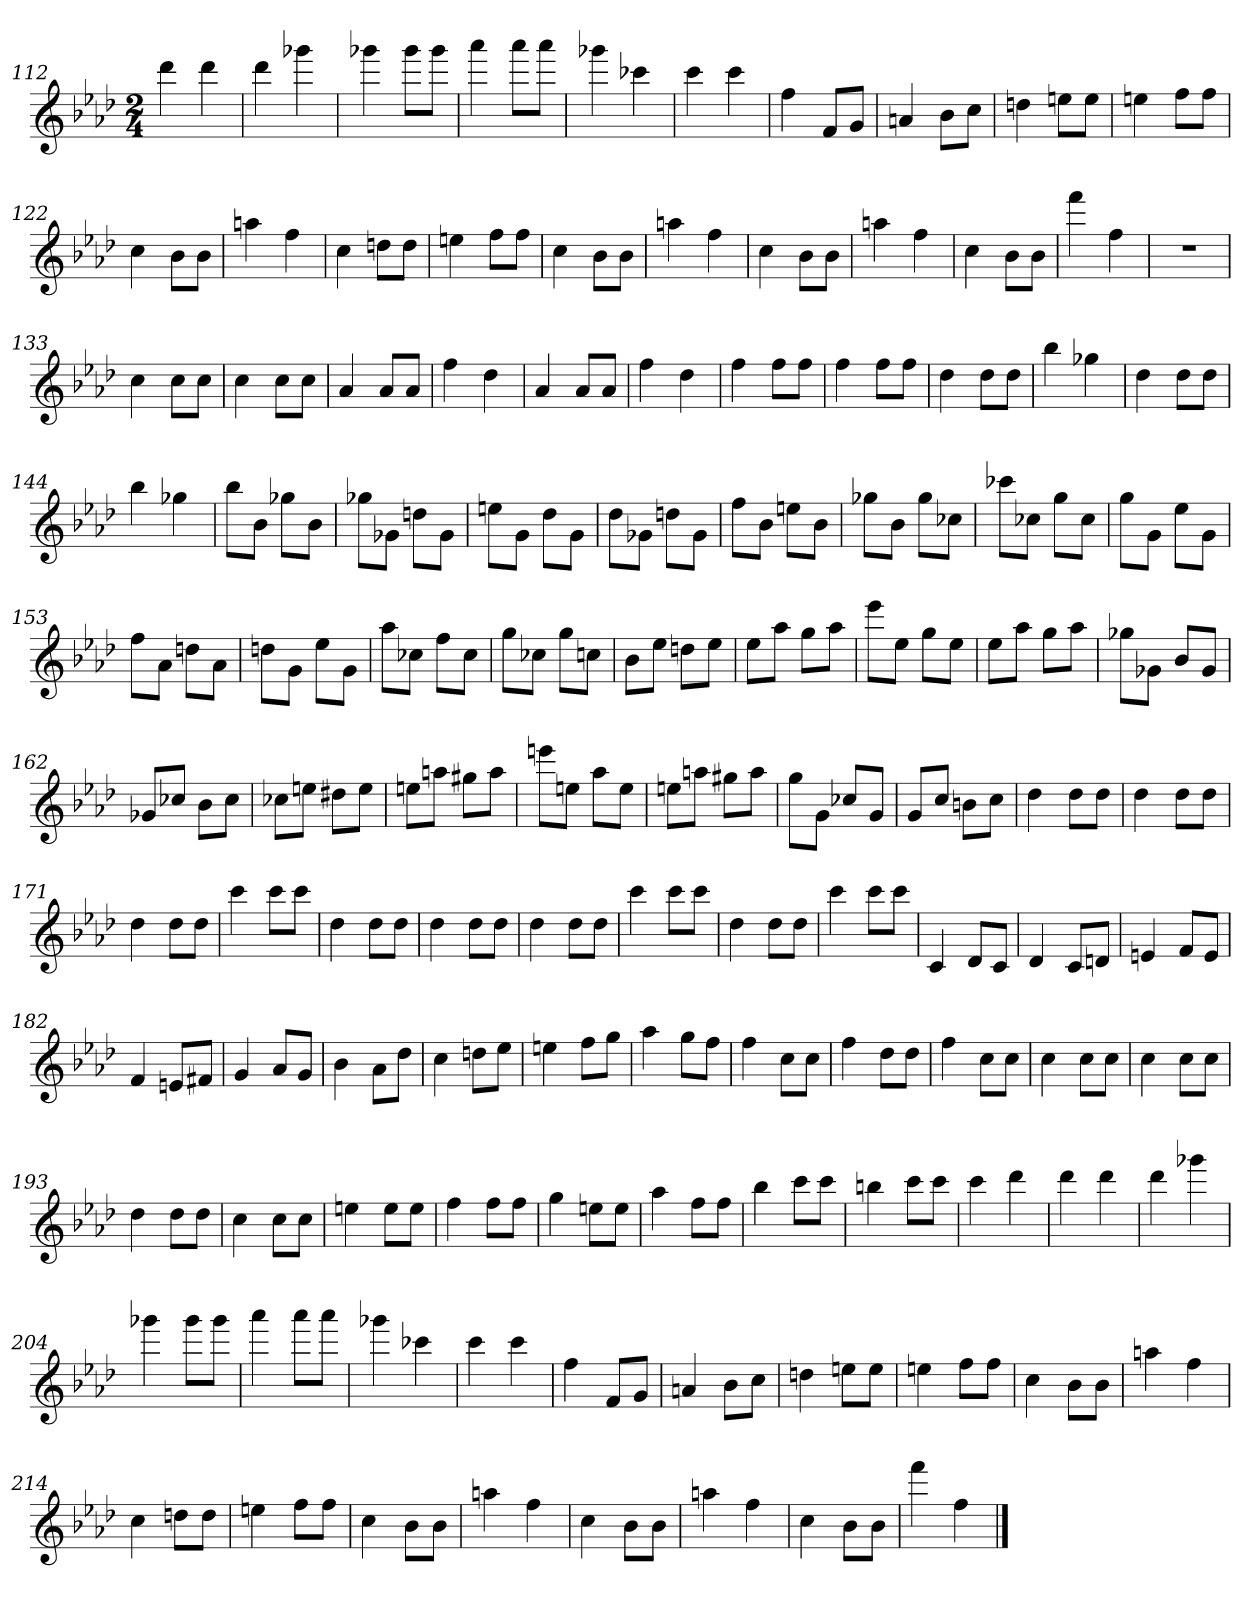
**kern
*part1
*staff1
*clefG2
*k[b-e-a-d-]
*A-:
*M2/4
=112
4ddd-
4ddd-
=113
4ddd-
4ggg-X
=114
4ggg-X
8ggg-\L
8ggg-\J
=115
4aaa-
8aaa-\L
8aaa-\J
=116
4ggg-X
4ccc-X
=117
4ccc
4ccc
=118
4ff
8f/L
8g/J
=119
4an
8b-\L
8cc\J
=120
4ddn
8een\L
8ee\J
=121
4een
8ff\L
8ff\J
=122
4cc
8b-\L
8b-\J
=123
4aan
4ff
=124
4cc
8ddn\L
8dd\J
=125
4een
8ff\L
8ff\J
=126
4cc
8b-\L
8b-\J
=127
4aan
4ff
=128
4cc
8b-\L
8b-\J
=129
4aan
4ff
=130
4cc
8b-\L
8b-\J
=131
4fff
4ff
=132
2r
=133
4cc
8cc\L
8cc\J
=134
4cc
8cc\L
8cc\J
=135
4a-
8a-/L
8a-/J
=136
4ff
4dd-
=137
4a-
8a-/L
8a-/J
=138
4ff
4dd-
=139
4ff
8ff\L
8ff\J
=140
4ff
8ff\L
8ff\J
=141
4dd-
8dd-\L
8dd-\J
=142
4bb-
4gg-X
=143
4dd-
8dd-\L
8dd-\J
=144
4bb-
4gg-X
=145
8bb-\L
8b-\J
8gg-X\L
8b-\J
=146
8gg-X\L
8g-X\J
8ddn\L
8g-\J
=147
8een\L
8g\J
8dd-\L
8g\J
=148
8dd-\L
8g-X\J
8ddn\L
8g-\J
=149
8ff\L
8b-\J
8een\L
8b-\J
=150
8gg-X\L
8b-\J
8gg-\L
8cc-X\J
=151
8ccc-X\L
8cc-X\J
8gg\L
8cc-\J
=152
8gg\L
8g\J
8ee-\L
8g\J
=153
8ff\L
8a-\J
8ddn\L
8a-\J
=154
8ddn\L
8g\J
8ee-\L
8g\J
=155
8aa-\L
8cc-X\J
8ff\L
8cc-\J
=156
8gg\L
8cc-X\J
8gg\L
8ccn\J
=157
8b-\L
8ee-\J
8ddn\L
8ee-\J
=158
8ee-\L
8aa-\J
8gg\L
8aa-\J
=159
8eee-\L
8ee-\J
8gg\L
8ee-\J
=160
8ee-\L
8aa-\J
8gg\L
8aa-\J
=161
8gg-X\L
8g-X\J
8b-/L
8g-/J
=162
8g-X/L
8cc-X/J
8b-\L
8cc-\J
=163
8cc-X\L
8een\J
8dd#X\L
8ee\J
=164
8een\L
8aan\J
8gg#X\L
8aa\J
=165
8eeen\L
8een\J
8aa-\L
8ee\J
=166
8een\L
8aan\J
8gg#X\L
8aa\J
=167
8gg\L
8g\J
8cc-X/L
8g/J
=168
8g/L
8cc/J
8bn\L
8cc\J
=169
4dd-
8dd-\L
8dd-\J
=170
4dd-
8dd-\L
8dd-\J
=171
4dd-
8dd-\L
8dd-\J
=172
4ccc
8ccc\L
8ccc\J
=173
4dd-
8dd-\L
8dd-\J
=174
4dd-
8dd-\L
8dd-\J
=175
4dd-
8dd-\L
8dd-\J
=176
4ccc
8ccc\L
8ccc\J
=177
4dd-
8dd-\L
8dd-\J
=178
4ccc
8ccc\L
8ccc\J
=179
4c
8d-/L
8c/J
=180
4d-
8c/L
8dn/J
=181
4en
8f/L
8e/J
=182
4f
8en/L
8f#X/J
=183
4g
8a-/L
8g/J
=184
4b-
8a-\L
8dd-\J
=185
4cc
8ddn\L
8ee-\J
=186
4een
8ff\L
8gg\J
=187
4aa-
8gg\L
8ff\J
=188
4ff
8cc\L
8cc\J
=189
4ff
8dd-\L
8dd-\J
=190
4ff
8cc\L
8cc\J
=191
4cc
8cc\L
8cc\J
=192
4cc
8cc\L
8cc\J
=193
4dd-
8dd-\L
8dd-\J
=194
4cc
8cc\L
8cc\J
=195
4een
8ee\L
8ee\J
=196
4ff
8ff\L
8ff\J
=197
4gg
8een\L
8ee\J
=198
4aa-
8ff\L
8ff\J
=199
4bb-
8ccc\L
8ccc\J
=200
4bbn
8ccc\L
8ccc\J
=201
4ccc
4ddd-
=202
4ddd-
4ddd-
=203
4ddd-
4ggg-X
=204
4ggg-X
8ggg-\L
8ggg-\J
=205
4aaa-
8aaa-\L
8aaa-\J
=206
4ggg-X
4ccc-X
=207
4ccc
4ccc
=208
4ff
8f/L
8g/J
=209
4an
8b-\L
8cc\J
=210
4ddn
8een\L
8ee\J
=211
4een
8ff\L
8ff\J
=212
4cc
8b-\L
8b-\J
=213
4aan
4ff
=214
4cc
8ddn\L
8dd\J
=215
4een
8ff\L
8ff\J
=216
4cc
8b-\L
8b-\J
=217
4aan
4ff
=218
4cc
8b-\L
8b-\J
=219
4aan
4ff
=220
4cc
8b-\L
8b-\J
=221
4fff
4ff
==
*-
